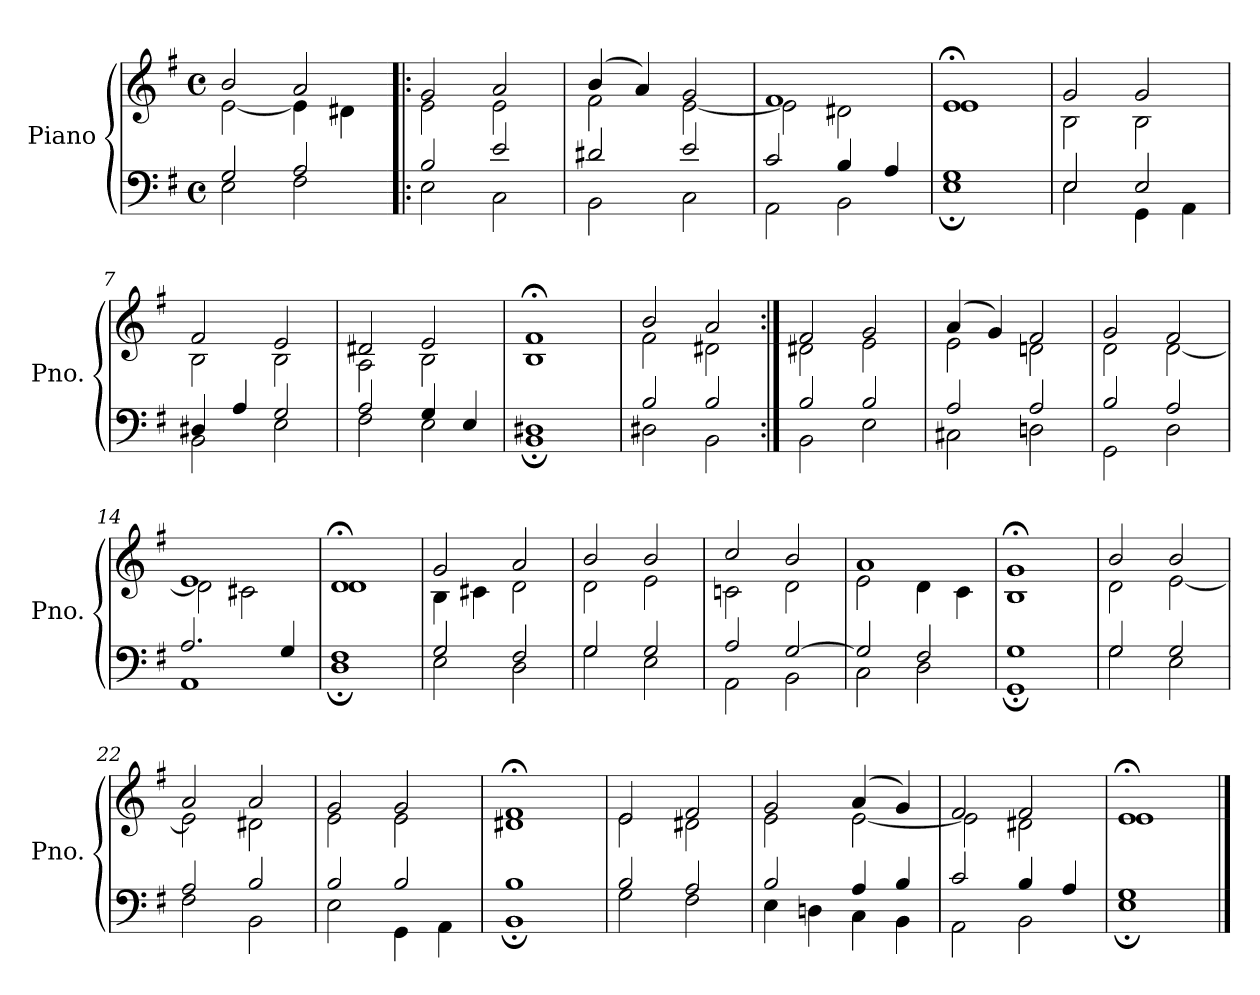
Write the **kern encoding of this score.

**kern	**kern
*part1	*part1
*staff2	*staff1
*I"Piano	*
*I'Pno.	*
*clefF4	*clefG2
*k[f#]	*k[f#]
*M4/4	*M4/4
*met(c)	*met(c)
=1	=1
*^	*^
2G/	2E\	2b/	[2e\
2A/	2F#\	2a/	4e\]
.	.	.	4d#X\
=2!|:	=2!|:	=2!|:	=2!|:
2B/	2E\	2g/	2e\
2e/	2C\	2a/	2e\
=3	=3	=3	=3
2d#X/	2BB\	(4b/	2f#\
.	.	4a/)	.
2e/	2C\	2g/	[2e\
=4	=4	=4	=4
2c/	2AA\	1f#	2e\]
4B/	2BB\	.	2d#X\
4A/	.	.	.
=5	=5	=5	=5
1G	1E;	1e;<	1e
=6	=6	=6	=6
2E/	2E\	2g/	2B\
2E/	4GG\	2g/	2B\
.	4AA\	.	.
=7	=7	=7	=7
4D#X/	2BB\	2f#/	2B\
4A/	.	.	.
2G/	2E\	2e/	2B\
=8	=8	=8	=8
2A/	2F#\	2d#X/	2A\
4G/	2E\	2e/	2B\
4E/	.	.	.
=9	=9	=9	=9
1D#X	1BB;	1f#;<	1B
!!LO:LB:g=z	!!
=10	=10	=10	=10
2B/	2D#X\	2b/	2f#\
2B/	2BB\	2a/	2d#X\
=11:|!	=11:|!	=11:|!	=11:|!
2B/	2BB\	2f#/	2d#X\
2B/	2E\	2g/	2e\
=12	=12	=12	=12
2A/	2C#X\	(4a/	2e\
.	.	4g/)	.
2A/	2Dn\	2f#/	2dn\
=13	=13	=13	=13
2B/	2GG\	2g/	2d\
2A/	2D\	2f#/	[2d\
=14	=14	=14	=14
2.A/	1AA	1e	2d\]
.	.	.	2c#X\
4G/	.	.	.
=15	=15	=15	=15
1F#	1D;	1d;<	1d
=16	=16	=16	=16
2G/	2E\	2g/	4B\
.	.	.	4c#X\
2F#/	2D\	2a/	2d\
=17	=17	=17	=17
2G/	2G\	2b/	2d\
2G/	2E\	2b/	2e\
=18	=18	=18	=18
2A/	2AA\	2cc/	2cn\
[2G/	2BB\	2b/	2d\
=19	=19	=19	=19
2G/]	2C\	1a	2e\
2F#/	2D\	.	4d\
.	.	.	4c\
!!LO:LB:g=z	!!
=20	=20	=20	=20
1G	1GG;	1g;<	1B
=21	=21	=21	=21
2G/	2G\	2b/	2d\
2G/	2E\	2b/	[2e\
=22	=22	=22	=22
2A/	2F#\	2a/	2e\]
2B/	2BB\	2a/	2d#X\
=23	=23	=23	=23
2B/	2E\	2g/	2e\
2B/	4GG\	2g/	2e\
.	4AA\	.	.
=24	=24	=24	=24
1B	1BB;	1f#;<	1d#X
=25	=25	=25	=25
2B/	2G\	2e/	2e\
2A/	2F#\	2f#/	2d#X\
=26	=26	=26	=26
2B/	4E\	2g/	2e\
.	4Dn\	.	.
4A/	4C\	(4a/	[2e\
4B/	4BB\	4g/)	.
=27	=27	=27	=27
2c/	2AA\	2f#/	2e\]
4B/	2BB\	2f#/	2d#X\
4A/	.	.	.
=28	=28	=28	=28
1G	1E;	1e;<	1e
*v	*v	*	*
*	*v	*v
==	==
*-	*-
